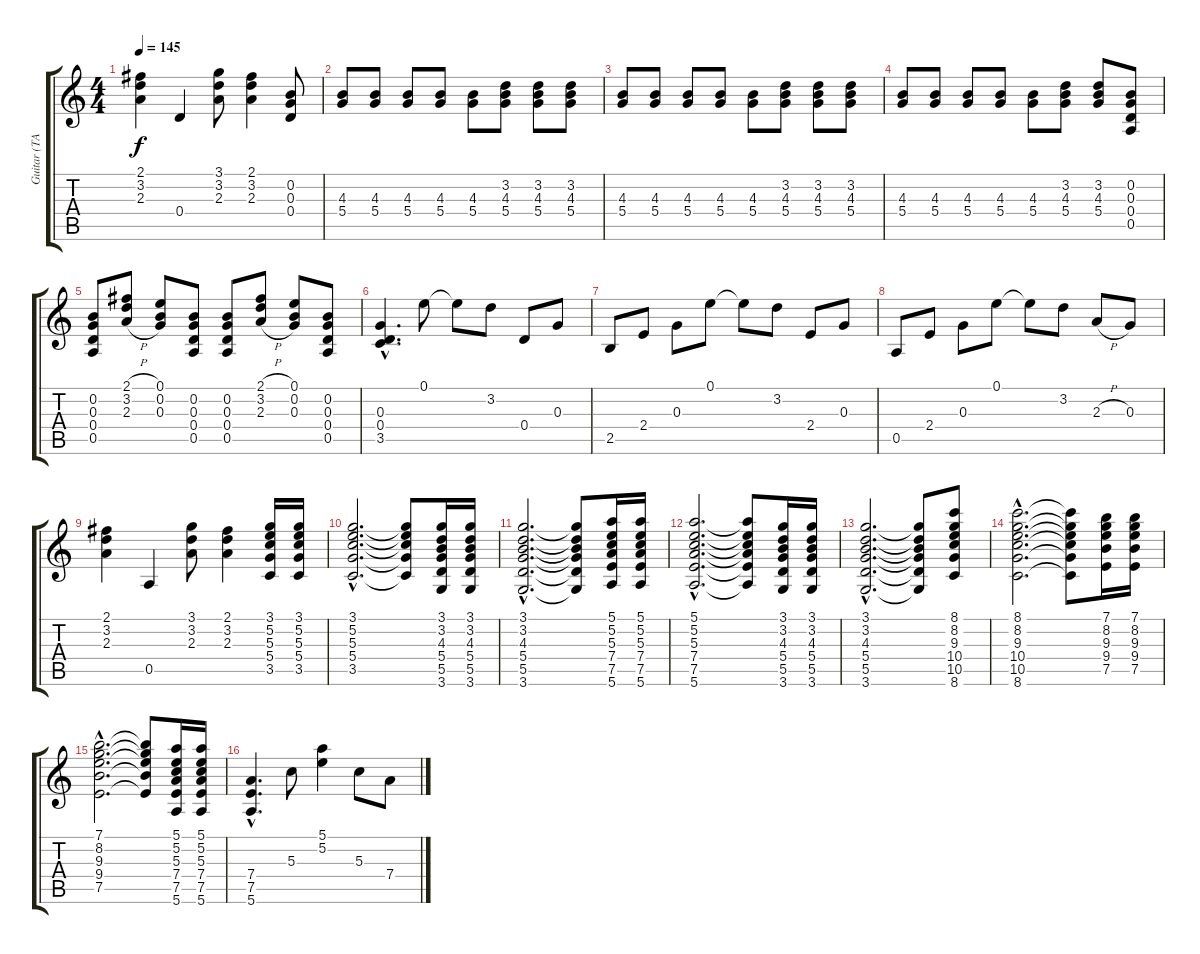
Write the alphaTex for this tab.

\track ("Guitar (TAKUYA)" "Guitar (TA") {instrument overdrivenguitar}
\staff {score tabs}
\tuning (E4 B3 G3 D3 A2 E2) {hide}
\ts (4 4)
\tempo 145
\clef g2
\ks c
(2.1 3.2 2.3).4{dy f} 0.4.4 (3.1 3.2 2.3).8 (2.1 3.2 2.3).4 (0.2 0.3 0.4).8 |
(4.3 5.4).8 (4.3 5.4).8 (4.3 5.4).8 (4.3 5.4).8 (4.3 5.4).8 (3.2 4.3 5.4).8 (3.2 4.3 5.4).8 (3.2 4.3 5.4).8 |
(4.3 5.4).8 (4.3 5.4).8 (4.3 5.4).8 (4.3 5.4).8 (4.3 5.4).8 (3.2 4.3 5.4).8 (3.2 4.3 5.4).8 (3.2 4.3 5.4).8 |
(4.3 5.4).8 (4.3 5.4).8 (4.3 5.4).8 (4.3 5.4).8 (4.3 5.4).8 (3.2 4.3 5.4).8 (3.2 4.3 5.4).8 (0.2 0.3 0.4 0.5).8 |
(0.2 0.3 0.4 0.5).8 (2.1{h} 3.2{h} 2.3{h}).8 (0.1 0.2 0.3).8 (0.2 0.3 0.4 0.5).8 (0.2 0.3 0.4 0.5).8 (2.1{h} 3.2{h} 2.3{h}).8 (0.1 0.2 0.3).8 (0.2 0.3 0.4 0.5).8 |
(0.3{hac} 0.4{hac} 3.5{hac}).4{d} 0.1.8 0.1{t}.8 3.2.8 0.4.8 0.3.8 |
2.5.8 2.4.8 0.3.8 0.1.8 0.1{t}.8 3.2.8 2.4.8 0.3.8 |
0.5.8 2.4.8 0.3.8 0.1.8 0.1{t}.8 3.2.8 2.3{h}.8 0.3.8 |
(2.1 3.2 2.3).4 0.5.4 (3.1 3.2 2.3).8 (2.1 3.2 2.3).4 (3.1 5.2 5.3 5.4 3.5).16 (3.1 5.2 5.3 5.4 3.5).16 |
(3.1{hac} 5.2{hac} 5.3{hac} 5.4{hac} 3.5{hac}).2{d} (3.1{t} 5.2{t} 5.3{t} 5.4{t} 3.5{t}).8 (3.1 3.2 4.3 5.4 5.5 3.6).16 (3.1 3.2 4.3 5.4 5.5 3.6).16 |
(3.1{hac} 3.2{hac} 4.3{hac} 5.4{hac} 5.5{hac} 3.6{hac}).2{d} (3.1{t} 3.2{t} 4.3{t} 5.4{t} 5.5{t} 3.6{t}).8 (5.1 5.2 5.3 7.4 7.5 5.6).16 (5.1 5.2 5.3 7.4 7.5 5.6).16 |
(5.1{hac} 5.2{hac} 5.3{hac} 7.4{hac} 7.5{hac} 5.6{hac}).2{d} (5.1{t} 5.2{t} 5.3{t} 7.4{t} 7.5{t} 5.6{t}).8 (3.1 3.2 4.3 5.4 5.5 3.6).16 (3.1 3.2 4.3 5.4 5.5 3.6).16 |
(3.1{hac} 3.2{hac} 4.3{hac} 5.4{hac} 5.5{hac} 3.6{hac}).2{d} (3.1{t} 3.2{t} 4.3{t} 5.4{t} 5.5{t} 3.6{t}).8 (8.1 8.2 9.3 10.4 10.5 8.6).8 |
(8.1{hac} 8.2{hac} 9.3{hac} 10.4{hac} 10.5{hac} 8.6{hac}).2{d} (8.1{t} 8.2{t} 9.3{t} 10.4{t} 10.5{t} 8.6{t}).8 (7.1 8.2 9.3 9.4 7.5).16 (7.1 8.2 9.3 9.4 7.5).16 |
(7.1{hac} 8.2{hac} 9.3{hac} 9.4{hac} 7.5{hac}).2{d} (7.1{t} 8.2{t} 9.3{t} 9.4{t} 7.5{t}).8 (5.1 5.2 5.3 7.4 7.5 5.6).16 (5.1 5.2 5.3 7.4 7.5 5.6).16 |
(7.4{hac} 7.5{hac} 5.6{hac}).4{d} 5.3.8 (5.1 5.2).4 5.3.8 7.4.8
